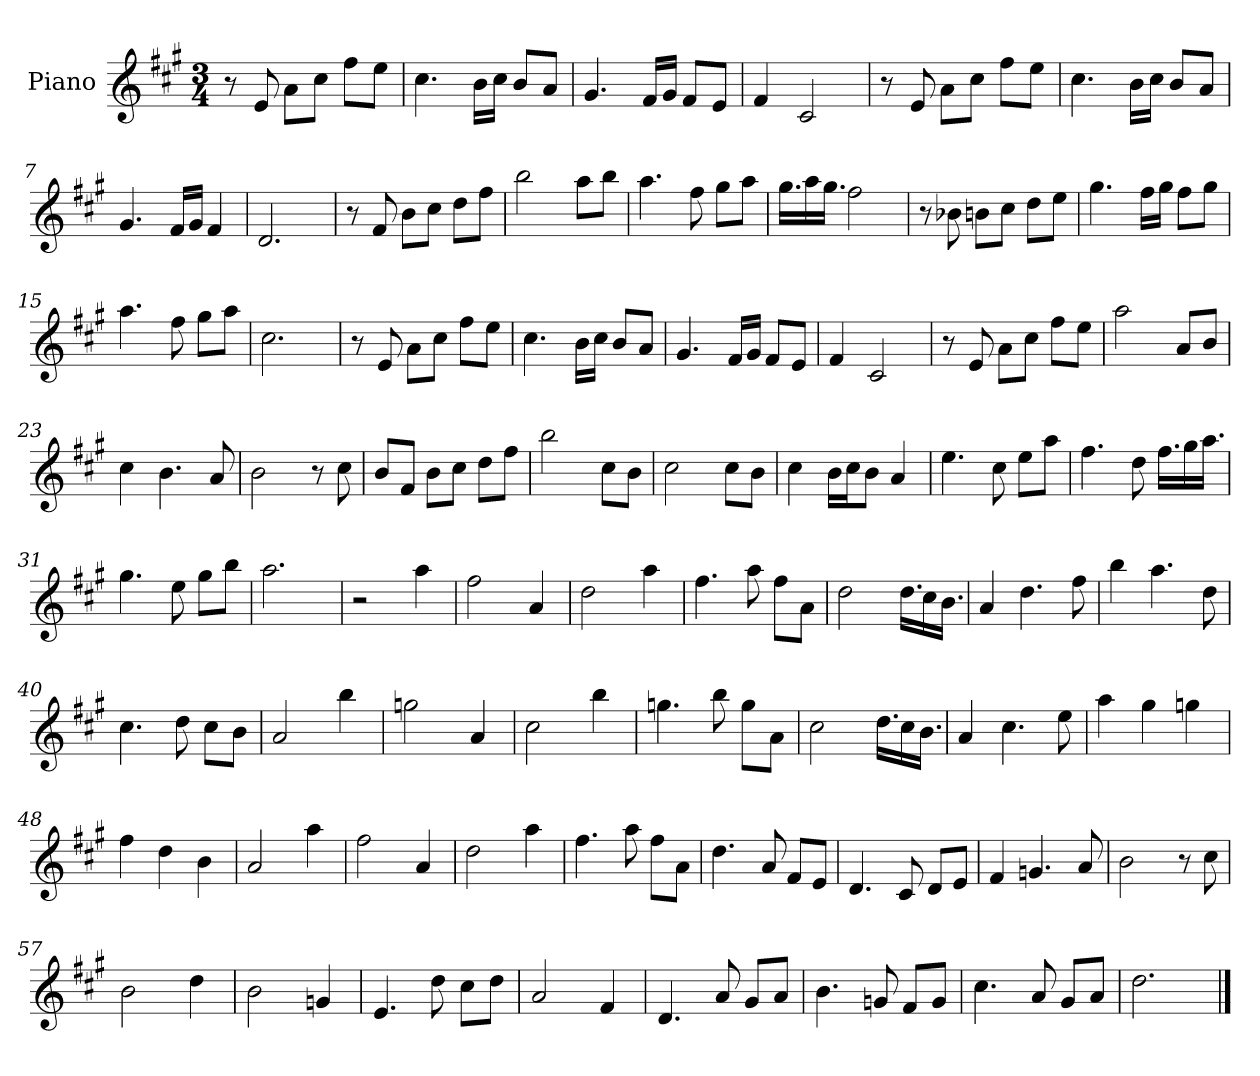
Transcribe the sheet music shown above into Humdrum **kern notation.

**kern
*part1
*staff1
*I"Piano
*I'Pno
*clefG2
*k[f#c#g#]
*A:
*M3/4
*MM140
=1
8r
8e/
8a\L
8cc#\J
8ff#\L
8ee\J
=2
4.cc#\
16b\LL
16cc#\JJ
8b/L
8a/J
=3
4.g#/
16f#/LL
16g#/JJ
8f#/L
8e/J
=4
4f#/
2c#/
=5
8r
8e/
8a\L
8cc#\J
8ff#\L
8ee\J
!!LO:LB:g=z
=6
4.cc#\
16b\LL
16cc#\JJ
8b/L
8a/J
=7
4.g#/
16f#/LL
16g#/JJ
4f#/
=8
2.d/
=9
8r
8f#/
8b\L
8cc#\J
8dd\L
8ff#\J
=10
2bb\
8aa\L
8bb\J
=11
4.aa\
8ff#\
8gg#\L
8aa\J
!!LO:LB:g=z
=12
16.gg#\LL
16aa\
16.gg#\JJ
2ff#\
=13
8r
8b-X\
8bn\L
8cc#\J
8dd\L
8ee\J
=14
4.gg#\
16ff#\LL
16gg#\JJ
8ff#\L
8gg#\J
=15
4.aa\
8ff#\
8gg#\L
8aa\J
=16
2.cc#\
=17
8r
8e/
8a\L
8cc#\J
8ff#\L
8ee\J
!!LO:LB:g=z
=18
4.cc#\
16b\LL
16cc#\JJ
8b/L
8a/J
=19
4.g#/
16f#/LL
16g#/JJ
8f#/L
8e/J
=20
4f#/
2c#/
=21
8r
8e/
8a\L
8cc#\J
8ff#\L
8ee\J
=22
2aa\
8a/L
8b/J
=23
4cc#\
4.b\
8a/
!!LO:LB:g=z
=24
2b\
8r
8cc#\
=25
8b/L
8f#/J
8b\L
8cc#\J
8dd\L
8ff#\J
=26
2bb\
8cc#\L
8b\J
=27
2cc#\
8cc#\L
8b\J
=28
4cc#\
16b\LL
16cc#\J
8b\J
4a/
=29
4.ee\
8cc#\
8ee\L
8aa\J
!!LO:LB:g=z
=30
4.ff#\
8dd\
16.ff#\LL
16gg#\
16.aa\JJ
=31
4.gg#\
8ee\
8gg#\L
8bb\J
=32
2.aa\
=33
2r
4aa\
=34
2ff#\
4a/
=35
2dd\
4aa\
=36
4.ff#\
8aa\
8ff#\L
8a\J
!!LO:LB:g=z
=37
2dd\
16.dd\LL
16cc#\
16.b\JJ
=38
4a/
4.dd\
8ff#\
=39
4bb\
4.aa\
8dd\
=40
4.cc#\
8dd\
8cc#\L
8b\J
=41
2a/
4bb\
=42
2ggn\
4a/
=43
2cc#\
4bb\
!!LO:LB:g=z
=44
4.ggn\
8bb\
8gg\L
8a\J
=45
2cc#\
16.dd\LL
16cc#\
16.b\JJ
=46
4a/
4.cc#\
8ee\
=47
4aa\
4gg#\
4ggn\
=48
4ff#\
4dd\
4b\
=49
2a/
4aa\
=50
2ff#\
4a/
!!LO:LB:g=z
=51
2dd\
4aa\
=52
4.ff#\
8aa\
8ff#\L
8a\J
=53
4.dd\
8a/
8f#/L
8e/J
=54
4.d/
8c#/
8d/L
8e/J
=55
4f#/
4.gn/
8a/
=56
2b\
8r
8cc#\
=57
2b\
4dd\
=58
2b\
4gn/
!!LO:LB:g=z
=59
4.e/
8dd\
8cc#\L
8dd\J
=60
2a/
4f#/
=61
4.d/
8a/
8g#/L
8a/J
=62
4.b\
8gn/
8f#/L
8g/J
=63
4.cc#\
8a/
8g#/L
8a/J
=64
2.dd\
==
*-
